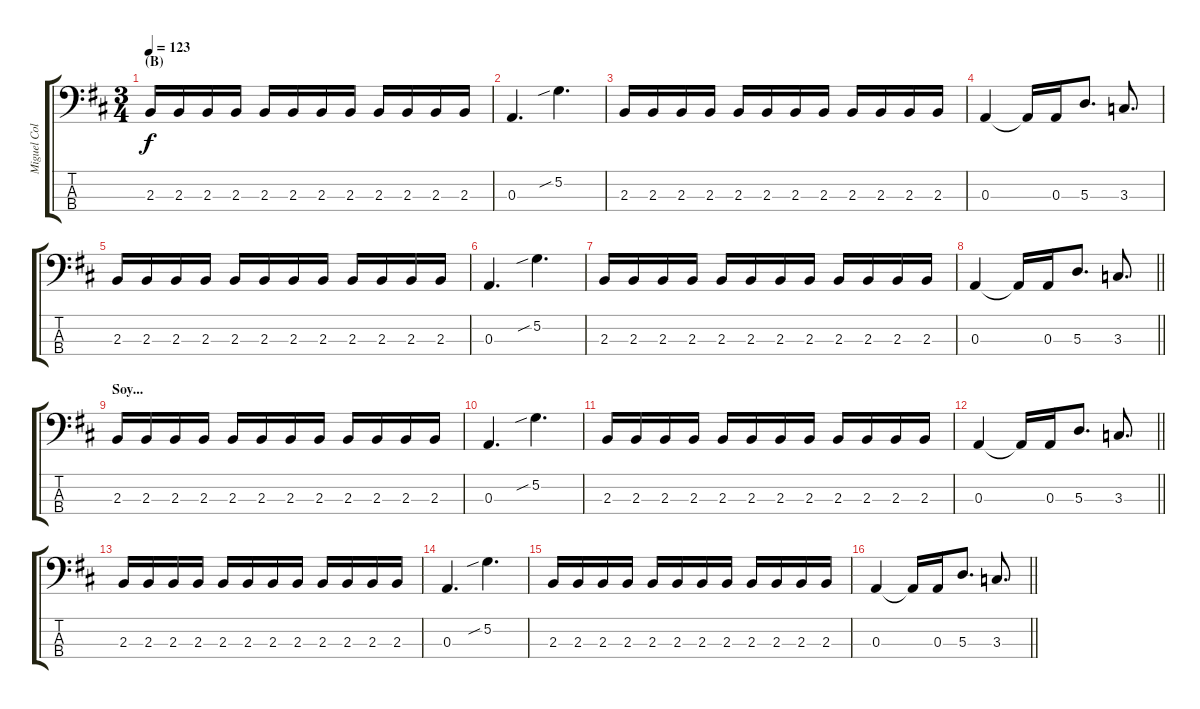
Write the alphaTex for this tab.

\track ("Miguel Colino - Bajo" "Miguel Col") {instrument electricbassfinger}
\staff {score tabs}
\tuning (G2 D2 A1 E1) {hide}
\ts (3 4)
\section ("" "(B)")
\tempo 123
\clef f4
\ks bminor
2.3.16{dy f} 2.3.16 2.3.16 2.3.16 2.3.16 2.3.16 2.3.16 2.3.16 2.3.16 2.3.16 2.3.16 2.3.16 |
0.3.4{d} 5.2{sib}.4{d} |
2.3.16 2.3.16 2.3.16 2.3.16 2.3.16 2.3.16 2.3.16 2.3.16 2.3.16 2.3.16 2.3.16 2.3.16 |
0.3.4 0.3{t}.16 0.3.16 5.3.8{d} 3.3.8{d} |
2.3.16 2.3.16 2.3.16 2.3.16 2.3.16 2.3.16 2.3.16 2.3.16 2.3.16 2.3.16 2.3.16 2.3.16 |
0.3.4{d} 5.2{sib}.4{d} |
2.3.16 2.3.16 2.3.16 2.3.16 2.3.16 2.3.16 2.3.16 2.3.16 2.3.16 2.3.16 2.3.16 2.3.16 |
\barLineRight lightlight
0.3.4 0.3{t}.16 0.3.16 5.3.8{d} 3.3.8{d} |
\section ("" "Soy...")
2.3.16 2.3.16 2.3.16 2.3.16 2.3.16 2.3.16 2.3.16 2.3.16 2.3.16 2.3.16 2.3.16 2.3.16 |
0.3.4{d} 5.2{sib}.4{d} |
2.3.16 2.3.16 2.3.16 2.3.16 2.3.16 2.3.16 2.3.16 2.3.16 2.3.16 2.3.16 2.3.16 2.3.16 |
\barLineRight lightlight
0.3.4 0.3{t}.16 0.3.16 5.3.8{d} 3.3.8{d} |
2.3.16 2.3.16 2.3.16 2.3.16 2.3.16 2.3.16 2.3.16 2.3.16 2.3.16 2.3.16 2.3.16 2.3.16 |
0.3.4{d} 5.2{sib}.4{d} |
2.3.16 2.3.16 2.3.16 2.3.16 2.3.16 2.3.16 2.3.16 2.3.16 2.3.16 2.3.16 2.3.16 2.3.16 |
\barLineRight lightlight
0.3.4 0.3{t}.16 0.3.16 5.3.8{d} 3.3.8{d}
